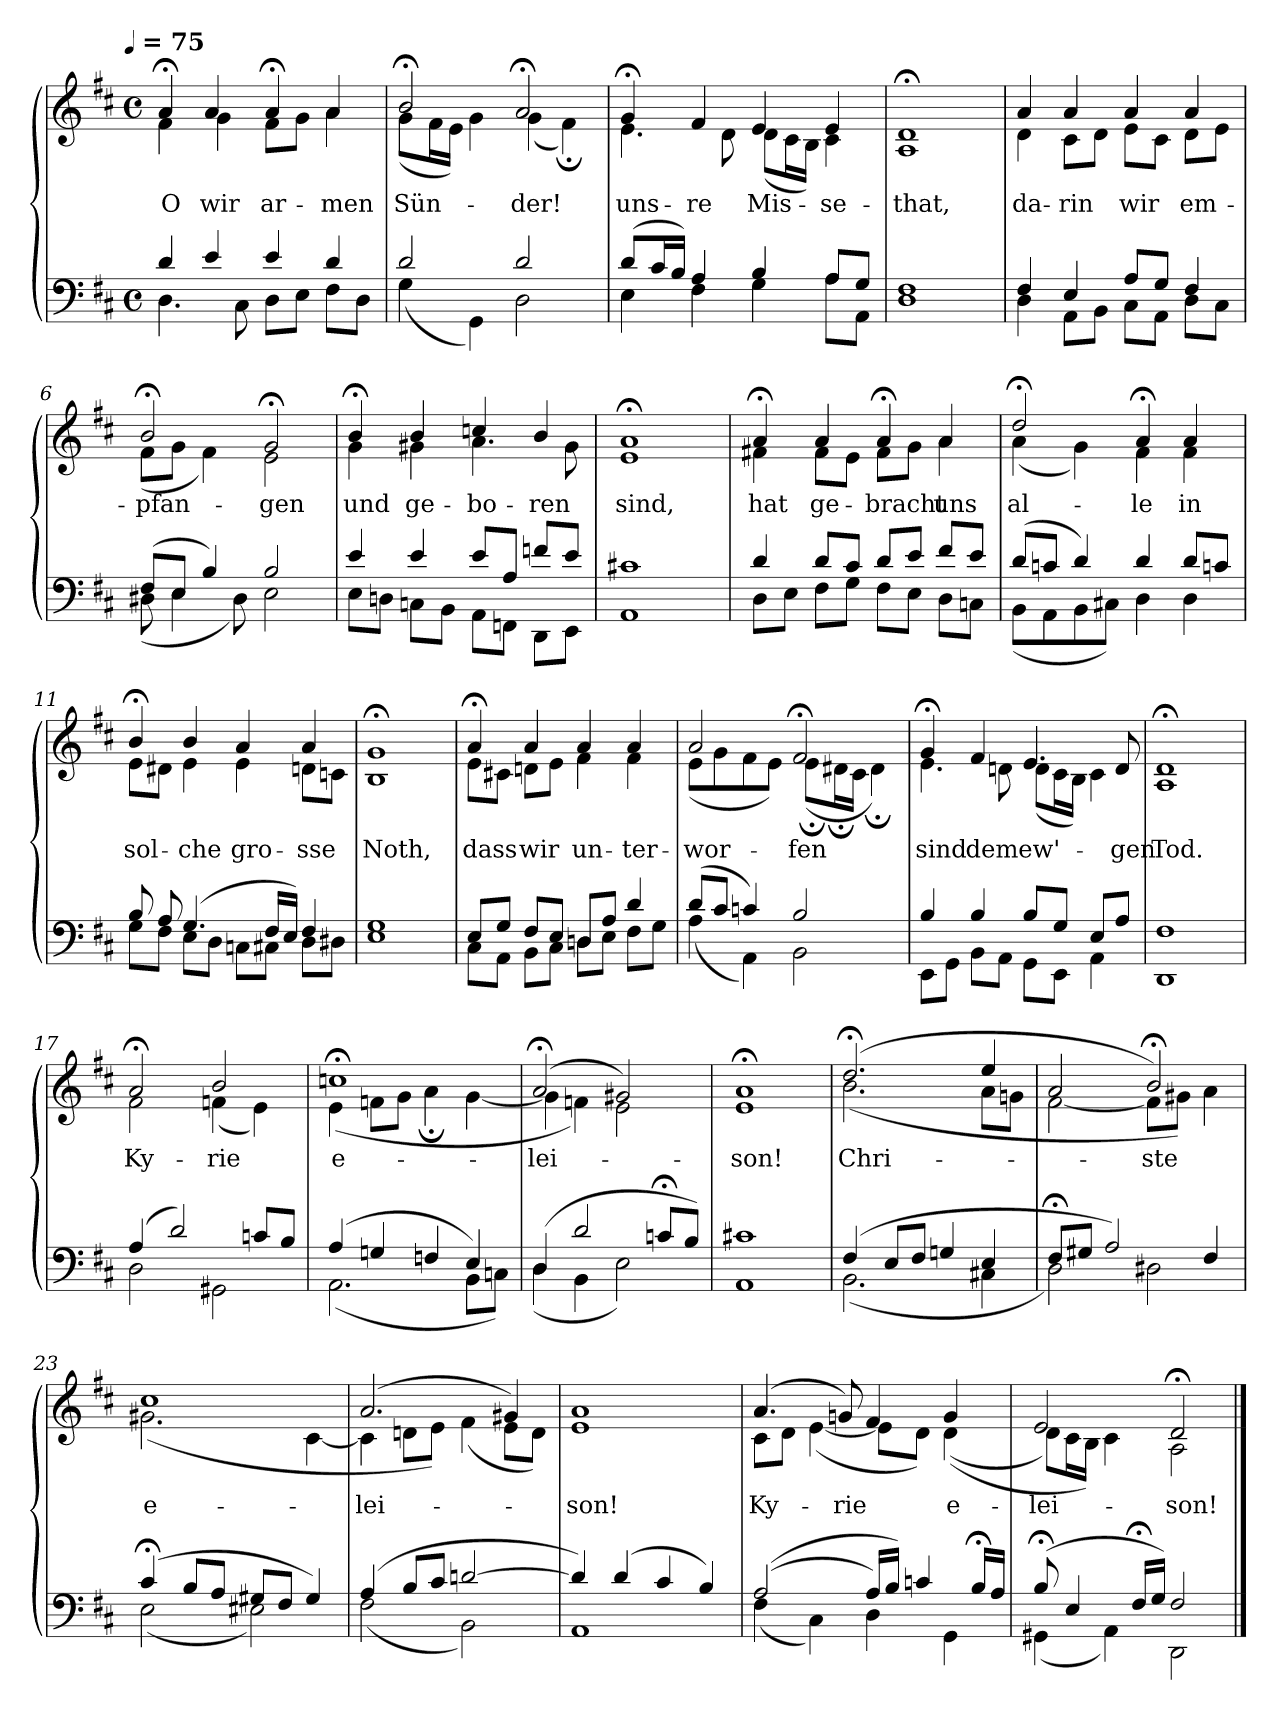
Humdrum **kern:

**kern	**kern	**text	**dynam
*part1	*part1	*part1	*part1
*staff2	*staff1	*staff1	*staff1/2
*clefF4	*clefG2	*	*
*k[f#c#]	*k[f#c#]	*	*
!!LO:TX:omd:t=[quarter] = 75
*M4/4	*M4/4	*	*
*met(c)	*met(c)	*	*
*MM75	*MM75	*	*
=1	=1	=1	=1
*^	*^	*	*
4d	4.D	4a;<	4f#	O	.
4e	.	4a	4g	wir	.
.	8C#	.	.	.	.
4e	8DL	4a;<	8f#L	ar-	.
.	8EJ	.	8gJ	.	.
4d	8F#L	4a	4a	-men	.
.	8DJ	.	.	.	.
=2	=2	=2	=2	=2	=2
*	*	*MM74	*	*	*
2d	(4G	2b;<	(8gL	Sün-	.
.	.	.	16f#L	.	.
.	.	.	16eJJ)	.	.
.	4GG)	.	4g	.	.
2d	2D	2a;<	(4g	-der!	.
.	.	.	4f#;)	.	.
=3	=3	=3	=3	=3	=3
*	*	*MM74	*	*	*
(8dL	4E	4g;<	4.e	uns-	.
16c#L	.	.	.	.	.
16BJJ)	.	.	.	.	.
4A	4F#	4f#	.	-re	.
.	.	.	8d	.	.
4B	4G	4e	(8dL	Mis-	♩ = 72
.	.	.	16c#L	.	.
.	.	.	16BJJ)	.	.
8AL	8AL	4e	4c#	-se-	♩ = 70
8GJ	8AAJ	.	.	.	.
=4	=4	=4	=4	=4	=4
*	*	*MM72	*	*	*
1F#	1D	1d;<	1A	-that,	.
=5	=5	=5	=5	=5	=5
*	*	*MM74	*	*	*
4F#	4D	4a	4d	da-	.
4E	8AAL	4a	8c#L	-rin	.
.	8BBJ	.	8dJ	.	.
8AL	8C#L	4a	8eL	wir	.
8GJ	8AAJ	.	8c#J	.	.
4F#	8DL	4a	8dL	em-	.
.	8C#J	.	8eJ	.	.
!!LO:LB:g=z	!!
=6	=6	=6	=6	=6	=6
(8F#L	(8D#X	2b;<	(8f#L	-pfan-	.
8EJ	4E	.	8gJ	.	.
4B)	.	.	4f#)	.	.
.	8D#)	.	.	.	.
2B	2E	2g;<	2e	-gen	.
=7	=7	=7	=7	=7	=7
*	*	*MM74	*	*	*
4e	8EL	4b;<	4g	und	.
.	8DnJ	.	.	.	.
4e	8CnL	4b	4g#X	ge-	.
.	8BBJ	.	.	.	.
8eL	8AAL	4ccn	4.a	-bo-	♩ = 73
8AJ	8FFnJ	.	.	.	.
8fnL	8DDL	4b	.	-ren	♩ = 70.1
8eJ	8EEJ	.	8g#	.	.
=8	=8	=8	=8	=8	=8
1c#X	1AA	1a;<	1e	sind,	.
=9	=9	=9	=9	=9	=9
*	*	*MM74	*	*	*
4d	8DL	4a;<	4f#X	hat	.
.	8EJ	.	.	.	.
8dL	8F#L	4a	8f#L	ge-	.
8c#J	8GJ	.	8eJ	.	.
8dL	8F#L	4a;<	8f#L	-bracht	.
8eJ	8EJ	.	8gJ	.	.
8f#L	8DL	4a	4a	uns	.
8eJ	8CnJ	.	.	.	.
=10	=10	=10	=10	=10	=10
(8dL	(8BBL	2dd;<	(4a	al-	.
8cnJ	8AA	.	.	.	.
4d)	8BB	.	4g)	.	.
.	8C#XJ)	.	.	.	.
4d	4D	4a;<	4f#	-le	.
8dL	4D	4a	4f#	in	♩ = 73.4
8cnJ	.	.	.	.	.
!!LO:LB:g=z	!!
=11	=11	=11	=11	=11	=11
*	*	*MM74	*	*	*
8B	8GL	4b;<	8eL	sol-	.
8A	8F#J	.	8d#XJ	.	.
(4.G	8EL	4b	4e	-che	.
.	8DJ	.	.	.	.
.	8CnL	4a	4e	gro-	.
16F#LL	8C#XJ	.	.	.	.
16EJJ)	.	.	.	.	.
4F#	8DL	4a	8dnL	-sse	♩ = 72
.	8D#XJ	.	8cnJ	.	.
=12	=12	=12	=12	=12	=12
1G	1E	1g;<	1B	Noth,	.
=13	=13	=13	=13	=13	=13
*	*	*MM73	*	*	*
8EL	8C#L	4a;<	8eL	dass	.
8GJ	8AAJ	.	8c#XJ	.	.
8F#L	8BBL	4a	8dnL	wir	.
8EJ	8C#J	.	8eJ	.	.
8DnL	8DL	4a	4f#	un-	.
8AJ	8EJ	.	.	.	.
4d	8F#L	4a	4f#	-ter-	.
.	8GJ	.	.	.	.
=14	=14	=14	=14	=14	=14
*	*	*MM70	*	*	*
(8dL	(4A	2a	(8eL	-wor-	.
8c#J	.	.	8g	.	.
4cn)	4AA)	.	8f#	.	.
.	.	.	8eJ)	.	.
2B	2BB	2f#;<	(8e;L	-fen	♩ = 73
.	.	.	16d#X;L	.	.
.	.	.	16c#JJ	.	.
.	.	.	4d#;)	.	.
=15	=15	=15	=15	=15	=15
*	*	*MM73	*	*	*
4B	8EEL	4g;<	4.e	sind	.
.	8GGJ	.	.	.	.
4B	8BBL	4f#	.	dem	.
.	8AAJ	.	8dn	.	.
8BL	8GGL	4.e	(8dL	ew'-	♩ = 71
8GJ	8EEJ	.	16c#L	.	.
.	.	.	16BJJ)	.	.
8EL	4AA	.	4c#	.	.
8AJ	.	8d	.	-gen	.
=16	=16	=16	=16	=16	=16
1F#	1DD	1d;<	1A	Tod.	.
!!LO:LB:g=z	!!
=17	=17	=17	=17	=17	=17
*	*	*MM72	*	*	*
(4A	2D	2a;<	2f#	Ky-	.
2d)	.	.	.	.	.
.	2GG#X	2b	(4fn	-rie	.
8cnL	.	.	4e)	.	.
8BJ	.	.	.	.	.
=18	=18	=18	=18	=18	=18
*	*	*MM74	*	*	*
(4A	(2.AA	1ccn;<	(4e	e-	.
4Gn	.	.	8fnL	.	.
.	.	.	8gJ	.	.
4Fn	.	.	4a;	.	.
4E)	8BBL	.	[4g	.	.
.	8CnJ)	.	.	.	.
=19	=19	=19	=19	=19	=19
*	*	*MM72	*	*	*
(4D	(4D	(2a;<	4g]	-lei-	.
2d	4BB	.	4fn)	.	.
.	2E)	2g#X)	2e	.	.
8cn;<L	.	.	.	.	.
8BJ)	.	.	.	.	.
=20	=20	=20	=20	=20	=20
1c#X	1AA	1a;<	1e	-son!	.
=21	=21	=21	=21	=21	=21
*	*	*MM74	*	*	*
(4F#	(2.BB	(2.dd;<	(2.b	Chri-	.
8EL	.	.	.	.	.
8F#J	.	.	.	.	.
4Gn	.	.	.	.	.
4E	4C#X	4ee	8aL	.	♩ = 74
.	.	.	8gnJ	.	.
=22	=22	=22	=22	=22	=22
8F#;<L	2D)	2a	[2f#	.	.
8G#XJ	.	.	.	.	.
2A)	.	.	.	.	.
.	2D#X	2b;<)	8f#L]	-ste	♩ = 74.2
.	.	.	8g#XJ)	.	.
4F#	.	.	4a	.	.
!!LO:LB:g=z	!!
=23	=23	=23	=23	=23	=23
(4c#;<	(2E	1cc#	(2.g#X	e-	.
8BL	.	.	.	.	.
8AJ	.	.	.	.	.
8G#XL	2E#X)	.	.	.	.
8F#J	.	.	.	.	.
4G#)	.	.	[4c#	.	.
=24	=24	=24	=24	=24	=24
(4A	(2F#	(2.a	4c#]	-lei-	.
8BL	.	.	8dnL	.	.
8c#J	.	.	8eJ)	.	.
[2dn	2BB)	.	(4f#	.	.
.	.	4g#X)	8eL	.	♩ = 69.5
.	.	.	8dJ)	.	.
=25	=25	=25	=25	=25	=25
*	*	*MM70	*	*	*
4d])	1AA	1a	1e	-son!	.
(4d	.	.	.	.	.
4c#	.	.	.	.	.
4B)	.	.	.	.	.
=26	=26	=26	=26	=26	=26
*	*	*MM66	*	*	*
((2A	(4F#	(4.a	8c#L	Ky-	.
.	.	.	8dJ	.	.
.	4C#)	.	([4e	.	.
.	.	8gn)	.	-rie	.
16ALL)	4D	4f#	8eL]	.	♩ = 65
16BJJ)	.	.	.	.	.
4cn	.	.	8dJ)	.	.
.	4GG	4g	((4d	e-	♩ = 64
16B;<LL	.	.	.	.	.
16AJJ	.	.	.	.	.
=27	=27	=27	=27	=27	=27
*	*	*MM62	*	*	*
(8B;<	(4GG#X	2e	8dL)	-lei-	.
4E	.	.	16c#L	.	.
.	.	.	16BJJ)	.	.
.	4AA)	.	4c#	.	.
16F#;<LL	.	.	.	.	.
16GJJ)	.	.	.	.	.
2F#	2DD	2d;<	2A	-son!	.
*v	*v	*	*	*	*
*	*v	*v	*	*
==	==	==	==
*-	*-	*-	*-
